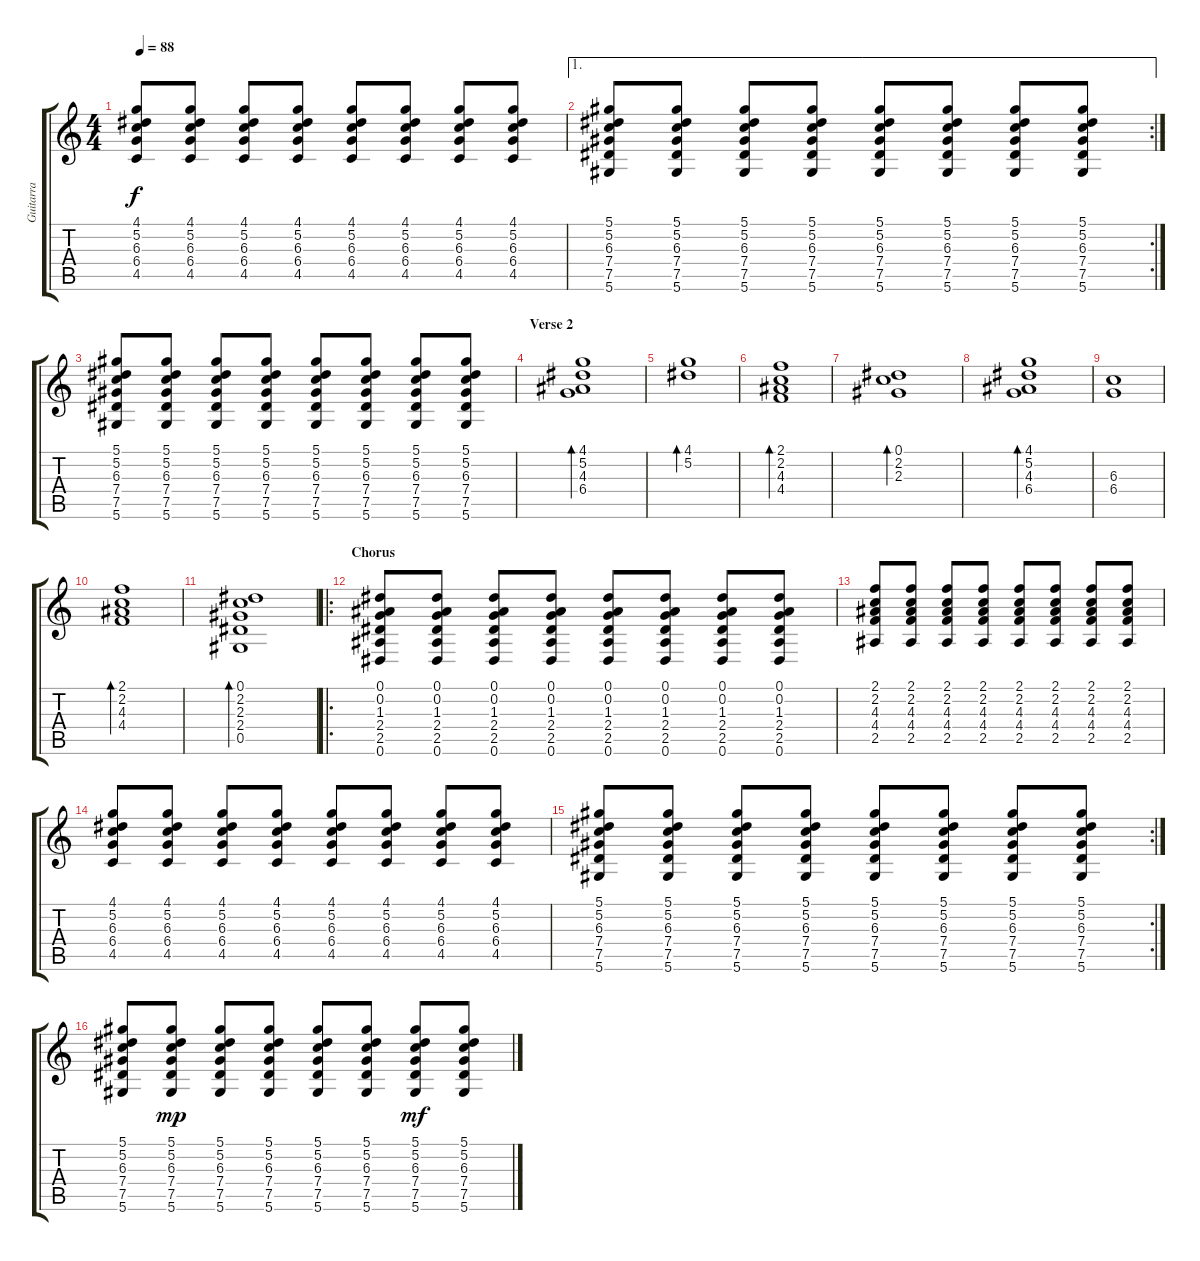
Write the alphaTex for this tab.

\track ("Guitarra" "Guitarra") {instrument overdrivenguitar}
\staff {score tabs}
\tuning (Eb4 Bb3 Gb3 Db3 Ab2 Eb2) {hide}
\ts (4 4)
\tempo 88
\clef g2
\ks c
(4.1 5.2 6.3 6.4 4.5).8{dy f} (4.1 5.2 6.3 6.4 4.5).8 (4.1 5.2 6.3 6.4 4.5).8 (4.1 5.2 6.3 6.4 4.5).8 (4.1 5.2 6.3 6.4 4.5).8 (4.1 5.2 6.3 6.4 4.5).8 (4.1 5.2 6.3 6.4 4.5).8 (4.1 5.2 6.3 6.4 4.5).8 |
\ae 1
\rc 2
(5.1 5.2 6.3 7.4 7.5 5.6).8 (5.1 5.2 6.3 7.4 7.5 5.6).8 (5.1 5.2 6.3 7.4 7.5 5.6).8 (5.1 5.2 6.3 7.4 7.5 5.6).8 (5.1 5.2 6.3 7.4 7.5 5.6).8 (5.1 5.2 6.3 7.4 7.5 5.6).8 (5.1 5.2 6.3 7.4 7.5 5.6).8 (5.1 5.2 6.3 7.4 7.5 5.6).8 |
(5.1 5.2 6.3 7.4 7.5 5.6).8 (5.1 5.2 6.3 7.4 7.5 5.6).8 (5.1 5.2 6.3 7.4 7.5 5.6).8 (5.1 5.2 6.3 7.4 7.5 5.6).8 (5.1 5.2 6.3 7.4 7.5 5.6).8 (5.1 5.2 6.3 7.4 7.5 5.6).8 (5.1 5.2 6.3 7.4 7.5 5.6).8 (5.1 5.2 6.3 7.4 7.5 5.6).8 |
\section ("" "Verse 2")
(4.1 5.2 4.3 6.4).1{bd 120 volume 10 instrument electricguitarjazz} |
(4.1 5.2).1{bd 120 volume 10 instrument electricguitarjazz} |
(2.1 2.2 4.3 4.4).1{bd 120 volume 10 instrument electricguitarjazz} |
(0.1 2.2 2.3).1{bd 120 volume 10 instrument electricguitarjazz} |
(4.1 5.2 4.3 6.4).1{bd 120 volume 10 instrument electricguitarjazz} |
(6.3 6.4).1{volume 10 instrument electricguitarjazz} |
(2.1 2.2 4.3 4.4).1{bd 60 volume 10 instrument electricguitarjazz} |
(0.1 2.2 2.3 2.4 0.5).1{bd 120 volume 10 instrument electricguitarjazz} |
\ro
\section ("" "Chorus")
(0.1 0.2 1.3 2.4 2.5 0.6).8{volume 12 instrument overdrivenguitar} (0.1 0.2 1.3 2.4 2.5 0.6).8 (0.1 0.2 1.3 2.4 2.5 0.6).8 (0.1 0.2 1.3 2.4 2.5 0.6).8 (0.1 0.2 1.3 2.4 2.5 0.6).8 (0.1 0.2 1.3 2.4 2.5 0.6).8 (0.1 0.2 1.3 2.4 2.5 0.6).8 (0.1 0.2 1.3 2.4 2.5 0.6).8 |
(2.1 2.2 4.3 4.4 2.5).8 (2.1 2.2 4.3 4.4 2.5).8 (2.1 2.2 4.3 4.4 2.5).8 (2.1 2.2 4.3 4.4 2.5).8 (2.1 2.2 4.3 4.4 2.5).8 (2.1 2.2 4.3 4.4 2.5).8 (2.1 2.2 4.3 4.4 2.5).8 (2.1 2.2 4.3 4.4 2.5).8 |
(4.1 5.2 6.3 6.4 4.5).8 (4.1 5.2 6.3 6.4 4.5).8 (4.1 5.2 6.3 6.4 4.5).8 (4.1 5.2 6.3 6.4 4.5).8 (4.1 5.2 6.3 6.4 4.5).8 (4.1 5.2 6.3 6.4 4.5).8 (4.1 5.2 6.3 6.4 4.5).8 (4.1 5.2 6.3 6.4 4.5).8 |
\rc 2
(5.1 5.2 6.3 7.4 7.5 5.6).8 (5.1 5.2 6.3 7.4 7.5 5.6).8 (5.1 5.2 6.3 7.4 7.5 5.6).8 (5.1 5.2 6.3 7.4 7.5 5.6).8 (5.1 5.2 6.3 7.4 7.5 5.6).8 (5.1 5.2 6.3 7.4 7.5 5.6).8 (5.1 5.2 6.3 7.4 7.5 5.6).8 (5.1 5.2 6.3 7.4 7.5 5.6).8 |
(5.1 5.2 6.3 7.4 7.5 5.6).8 (5.1 5.2 6.3 7.4 7.5 5.6).8{dy mp} (5.1 5.2 6.3 7.4 7.5 5.6).8 (5.1 5.2 6.3 7.4 7.5 5.6).8 (5.1 5.2 6.3 7.4 7.5 5.6).8 (5.1 5.2 6.3 7.4 7.5 5.6).8 (5.1 5.2 6.3 7.4 7.5 5.6).8{dy mf} (5.1 5.2 6.3 7.4 7.5 5.6).8
